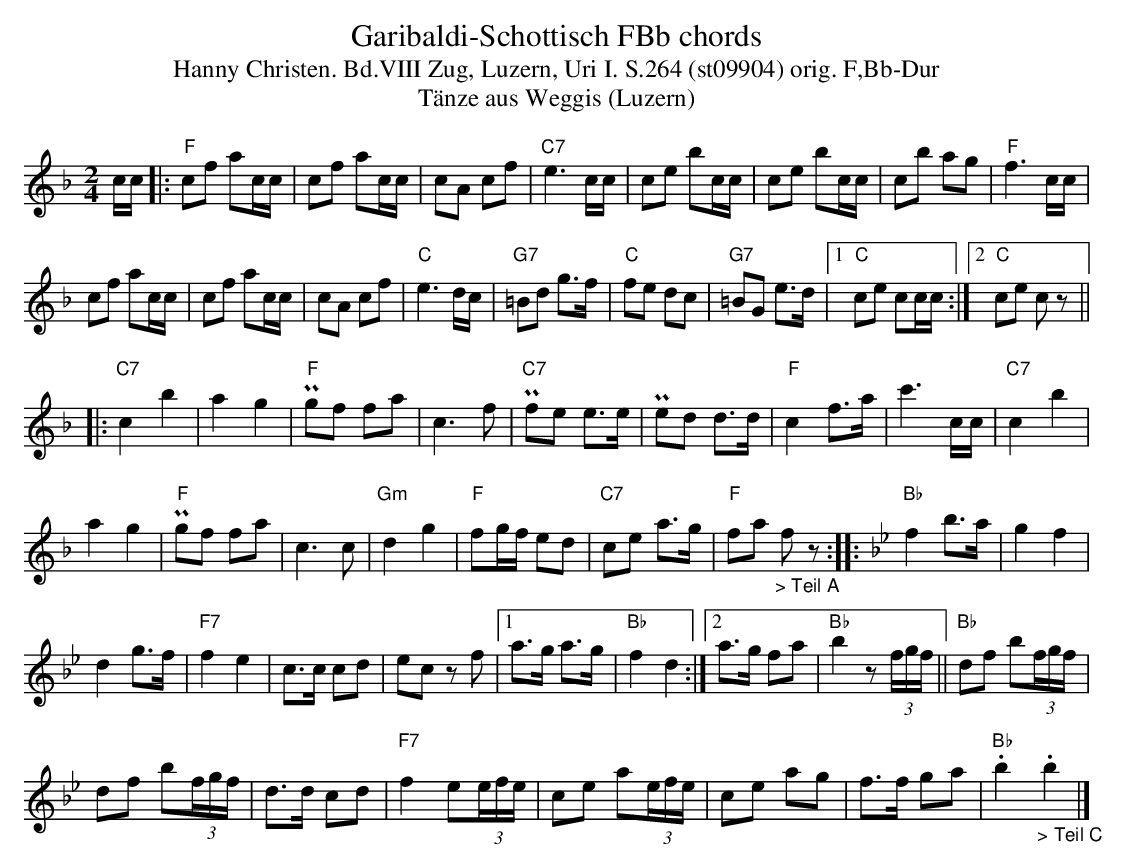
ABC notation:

X:1
T: Garibaldi-Schottisch FBb chords
T:Hanny Christen. Bd.VIII Zug, Luzern, Uri I. S.264 (st09904) orig. F,Bb-Dur
T: T\"anze aus Weggis (Luzern)
M:2/4
L:1/16
K:F %%MIDI gchordon
cc |: "F"c2f2 a2cc | c2f2 a2cc | c2A2 c2f2 | "C7"e6cc | c2e2 b2cc | c2e2 b2cc | c2b2 a2g2 | "F"f6 cc |
c2f2 a2cc | c2f2 a2cc | c2A2 c2f2 | "C"e6dc | "G7"=B2d2 g3f | "C"f2e2 d2c2 | "G7"=B2G2 e3d |1 "C"c2e2 c2cc :|2 "C"c2e2 c2z2 ||
|: [L:1/8] "C7"c2b2 | a2g2 | "F"Pgf fa | c3f | "C7"Pfe e>e | Ped d>d | "F"c2 f>a | c'3c/c/ | "C7"c2b2 |
a2g2 | "F"Pgf fa | c3c | "Gm"d2g2 | "F"fg/f/ ed | "C7"ce a>g | "F"fa "_> Teil A"fz :: [K:Bb] "Bb"f2 b>a | g2f2 |
d2 g>f | "F7"f2e2 | c>c cd | ec zf |1 a>g a>g | "Bb"f2d2 :|2 a>g fa | "Bb"b2 z(3f/g/f/ || "Bb"df b(3f/g/f/ |
df b(3f/g/f/ | d>d cd | "F7"f2 e(3e/f/e/ | ce a(3e/f/e/ | ce ag | f>f ga | "Bb".b2 "_> Teil C".b2 |]
